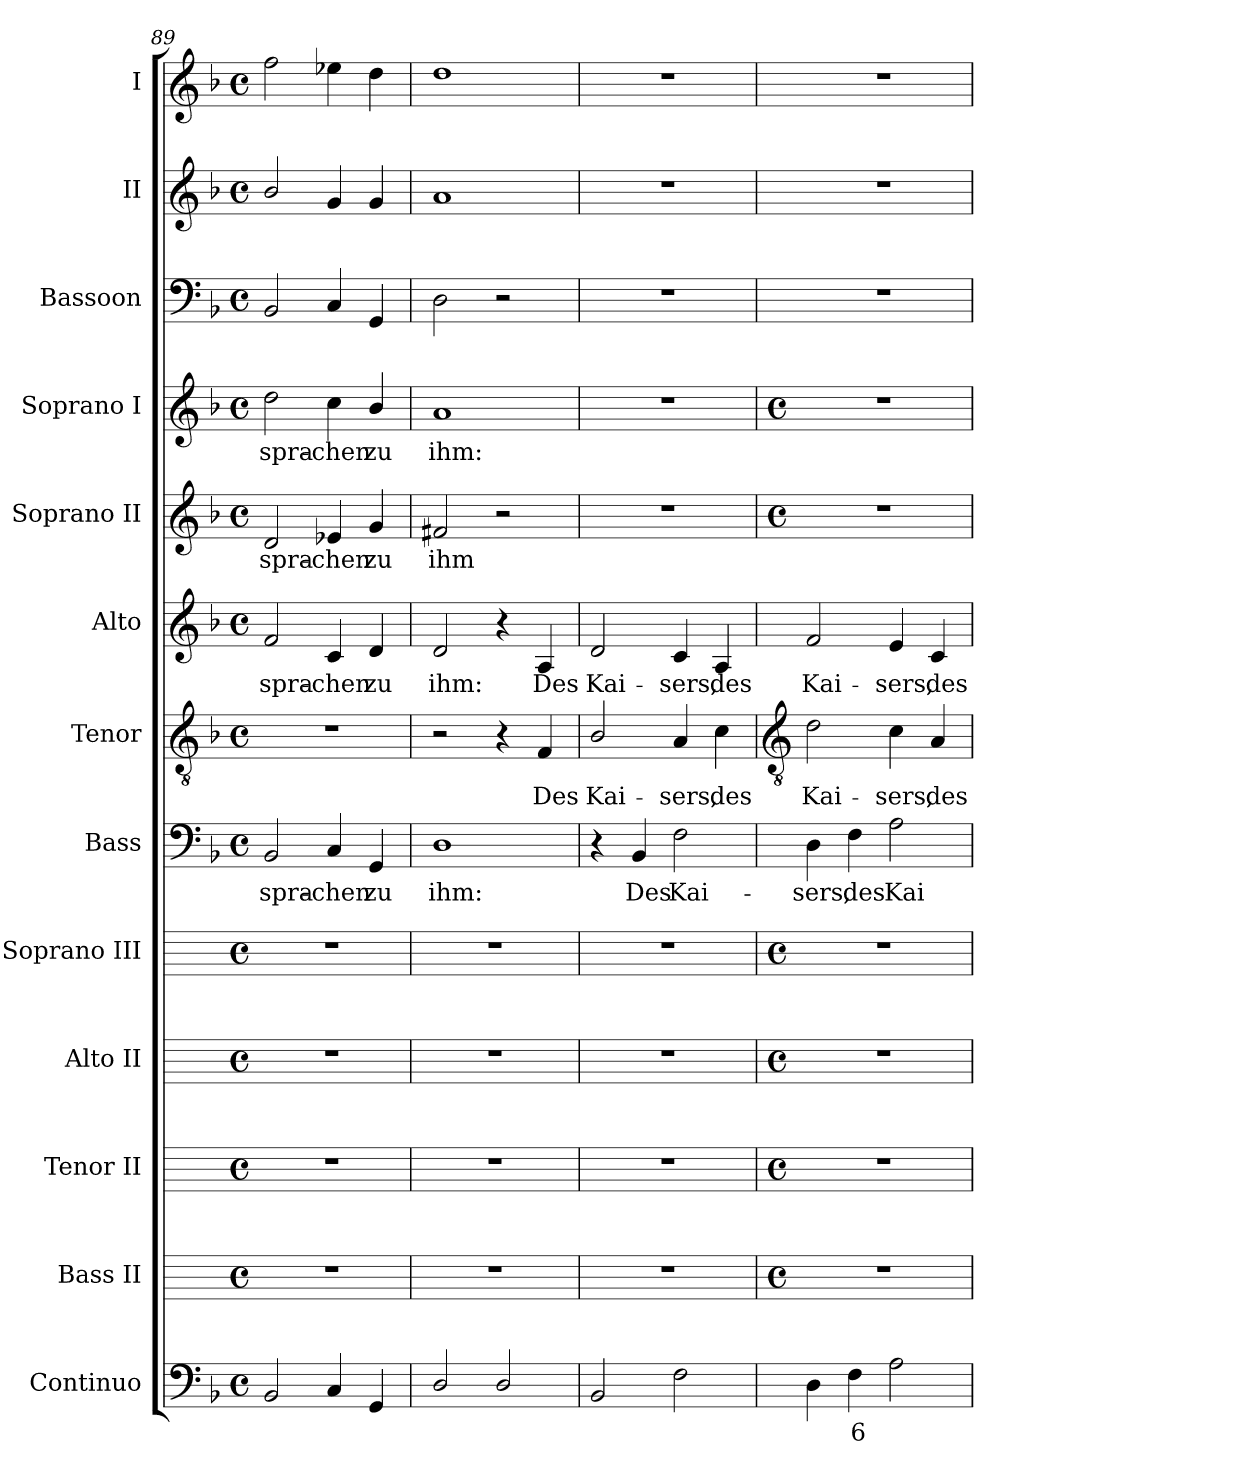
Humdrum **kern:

**kern	**text	**kern	**kern	**kern	**kern	**kern	**text	**kern	**text	**kern	**text	**kern	**text	**kern	**text	**kern	**kern	**kern
*part13	*part13	*part12	*part11	*part10	*part9	*part8	*part8	*part7	*part7	*part6	*part6	*part5	*part5	*part4	*part4	*part3	*part2	*part1
*staff13	*staff13	*staff12	*staff11	*staff10	*staff9	*staff8	*staff8	*staff7	*staff7	*staff6	*staff6	*staff5	*staff5	*staff4	*staff4	*staff3	*staff2	*staff1
*I"Continuo	*	*I"Bass II	*I"Tenor II	*I"Alto II	*I"Soprano III	*I"Bass	*	*I"Tenor	*	*I"Alto	*	*I"Soprano II	*	*I"Soprano I	*	*I"Bassoon	*I"II	*I"I
*	*	*I'B II	*I'T II	*I'A II	*I'S III	*I'B	*	*I'T	*	*I'A	*	*I'S II	*	*I'S I	*	*I'Bsn	*I'II	*I'I
*clefF4	*	*	*	*	*	*clefF4	*	*clefGv2	*	*clefG2	*	*clefG2	*	*clefG2	*	*clefF4	*clefG2	*clefG2
*	*	*ITrd4c7	*ITrd4c7	*ITrd4c7	*ITrd4c7	*	*	*	*	*	*	*	*	*	*	*	*	*
*k[b-]	*	*	*	*	*	*k[b-]	*	*k[b-]	*	*k[b-]	*	*k[b-]	*	*k[b-]	*	*k[b-]	*k[b-]	*k[b-]
*F:	*	*	*	*	*	*F:	*	*F:	*	*F:	*	*F:	*	*F:	*	*F:	*F:	*F:
*M4/4	*	*M4/4	*M4/4	*M4/4	*M4/4	*M4/4	*	*M4/4	*	*M4/4	*	*M4/4	*	*M4/4	*	*M4/4	*M4/4	*M4/4
*met(c)	*	*met(c)	*met(c)	*met(c)	*met(c)	*met(c)	*	*met(c)	*	*met(c)	*	*met(c)	*	*met(c)	*	*met(c)	*met(c)	*met(c)
=89	=89	=89	=89	=89	=89	=89	=89	=89	=89	=89	=89	=89	=89	=89	=89	=89	=89	=89
!	!	!	!	!	!	!	!LO:LY:b	!	!	!	!LO:LY:b	!	!LO:LY:b	!	!LO:LY:b	!	!	!
2BB-	.	1r	1r	1r	1r	2BB-	spra-	1r	.	2f	spra-	2d	spra-	2dd	spra-	2BB-	2b-/	2ff
!	!	!	!	!	!	!	!LO:LY:b	!	!	!	!LO:LY:b	!	!LO:LY:b	!	!LO:LY:b	!	!	!
4C	.	.	.	.	.	4C	-chen	.	.	4c	-chen	4e-	-chen	4cc	-chen	4C	4g	4ee-X
!	!	!	!	!	!	!	!LO:LY:b	!	!	!	!LO:LY:b	!	!LO:LY:b	!	!LO:LY:b	!	!	!
4GG	.	.	.	.	.	4GG	zu	.	.	4d	zu	4g	zu	4b-/	zu	4GG	4g	4dd
=90	=90	=90	=90	=90	=90	=90	=90	=90	=90	=90	=90	=90	=90	=90	=90	=90	=90	=90
!	!	!	!	!	!	!	!LO:LY:b	!	!	!	!LO:LY:b	!	!LO:LY:b	!	!LO:LY:b	!	!	!
2D/	.	1r	1r	1r	1r	1D	ihm:	2r	.	2d	ihm:	2f#X	ihm	1a	ihm:	2D	1a	1dd
2D/	.	.	.	.	.	.	.	4r	.	4r	.	2r	.	.	.	2r	.	.
!	!	!	!	!	!	!	!	!	!LO:LY:b	!	!LO:LY:b	!	!	!	!	!	!	!
.	.	.	.	.	.	.	.	4F	Des	4A	Des	.	.	.	.	.	.	.
=91	=91	=91	=91	=91	=91	=91	=91	=91	=91	=91	=91	=91	=91	=91	=91	=91	=91	=91
!	!	!	!	!	!	!	!	!	!LO:LY:b	!	!LO:LY:b	!	!	!	!	!	!	!
2BB-	.	1r	1r	1r	1r	4r	.	2B-/	Kai-	2d	Kai-	1r	.	1r	.	1r	1r	1r
!	!	!	!	!	!	!	!LO:LY:b	!	!	!	!	!	!	!	!	!	!	!
.	.	.	.	.	.	4BB-	Des	.	.	.	.	.	.	.	.	.	.	.
!	!	!	!	!	!	!	!LO:LY:b	!	!LO:LY:b	!	!LO:LY:b	!	!	!	!	!	!	!
2F	.	.	.	.	.	2F	Kai-	4A	-sers,	4c	-sers,	.	.	.	.	.	.	.
!	!	!	!	!	!	!	!	!	!LO:LY:b	!	!LO:LY:b	!	!	!	!	!	!	!
.	.	.	.	.	.	.	.	4c	des	4A	des	.	.	.	.	.	.	.
!!LO:LB:g=z
=92	=92	=92	=92	=92	=92	=92	=92	=92	=92	=92	=92	=92	=92	=92	=92	=92	=92	=92
*	*	*	*	*	*	*	*	*clefGv2	*	*	*	*	*	*	*	*	*	*
*	*	*M4/4	*M4/4	*M4/4	*M4/4	*	*	*	*	*	*	*M4/4	*	*M4/4	*	*	*	*
*	*	*met(c)	*met(c)	*met(c)	*met(c)	*	*	*	*	*	*	*met(c)	*	*met(c)	*	*	*	*
!	!	!	!	!	!	!	!LO:LY:b	!	!LO:LY:b	!	!LO:LY:b	!	!	!	!	!	!	!
4D	.	1r	1r	1r	1r	4D	-sers,	2d	Kai-	2f	Kai-	1r	.	1r	.	1r	1r	1r
!	!LO:LY:b	!	!	!	!	!	!LO:LY:b	!	!	!	!	!	!	!	!	!	!	!
4F	6	.	.	.	.	4F	des	.	.	.	.	.	.	.	.	.	.	.
!	!	!	!	!	!	!	!LO:LY:b	!	!LO:LY:b	!	!LO:LY:b	!	!	!	!	!	!	!
2A	.	.	.	.	.	2A	Kai-	4c	-sers,	4e	-sers,	.	.	.	.	.	.	.
!	!	!	!	!	!	!	!	!	!LO:LY:b	!	!LO:LY:b	!	!	!	!	!	!	!
.	.	.	.	.	.	.	.	4A	des	4c	des	.	.	.	.	.	.	.
=	=	=	=	=	=	=	=	=	=	=	=	=	=	=	=	=	=	=
*-	*-	*-	*-	*-	*-	*-	*-	*-	*-	*-	*-	*-	*-	*-	*-	*-	*-	*-
